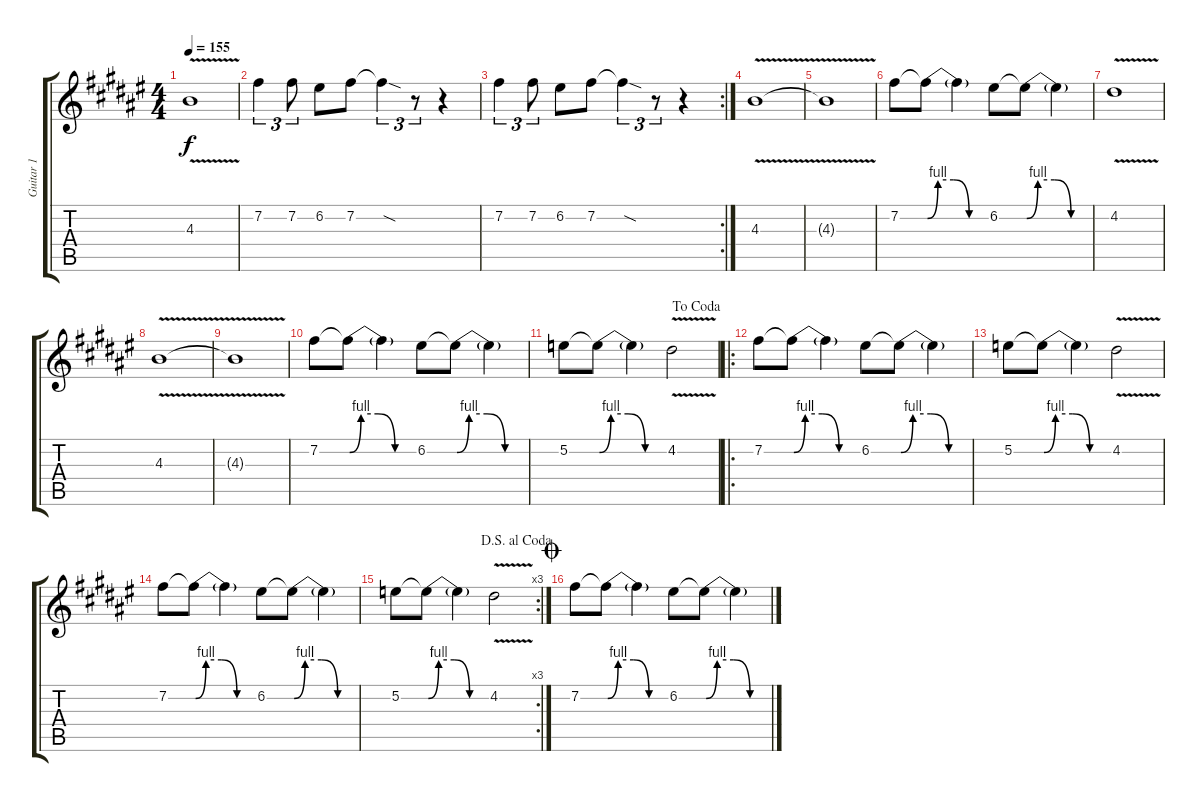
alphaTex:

\track ("Guitar 1" "Guitar 1") {instrument distortionguitar}
\staff {score tabs}
\tuning (E4 B3 G3 D3 A2 E2) {hide}
\ts (4 4)
\tempo 155
\clef g2
\ks d#minor
4.3{v t}.1{dy f} |
7.2.4{tu (3 2)} 7.2.8{tu (3 2)} 6.2.8 7.2.8 7.2{sod t}.4{tu (3 2)} r.8{tu (3 2)} r.4 |
\rc 2
7.2.4{tu (3 2)} 7.2.8{tu (3 2)} 6.2.8 7.2.8 7.2{sod t}.4{tu (3 2)} r.8{tu (3 2)} r.4 |
\ks f#
4.3{v}.1 |
\ks d#minor
4.3{v t}.1 |
7.2.8 7.2{be (custom 0 0 10 4 25 4 40 0 60 0) t}.8 7.2{t}.4 6.2.8 6.2{be (custom 0 0 10 4 25 4 40 0 60 0) t}.8 6.2{t}.4 |
4.2{v}.1 |
\ks f#
4.3{v}.1 |
\ks d#minor
4.3{v t}.1 |
7.2.8 7.2{be (custom 0 0 10 4 25 4 40 0 60 0) t}.8 7.2{t}.4 6.2.8 6.2{be (custom 0 0 10 4 25 4 40 0 60 0) t}.8 6.2{t}.4 |
\jump dacoda
5.2.8 5.2{be (custom 0 0 10 4 25 4 40 0 60 0) t}.8 5.2{t}.4 4.2{v}.2 |
\ro
\ks f#
7.2.8 7.2{be (custom 0 0 10 4 25 4 40 0 60 0) t}.8 7.2{t}.4 6.2.8 6.2{be (custom 0 0 10 4 25 4 40 0 60 0) t}.8 6.2{t}.4 |
\ks d#minor
5.2.8 5.2{be (custom 0 0 10 4 25 4 40 0 60 0) t}.8 5.2{t}.4 4.2{v}.2 |
7.2.8 7.2{be (custom 0 0 10 4 25 4 40 0 60 0) t}.8 7.2{t}.4 6.2.8 6.2{be (custom 0 0 10 4 25 4 40 0 60 0) t}.8 6.2{t}.4 |
\rc 3
\jump dalsegnoalcoda
5.2.8 5.2{be (custom 0 0 10 4 25 4 40 0 60 0) t}.8 5.2{t}.4 4.2{v}.2 |
\jump coda
\ks f#
7.2.8 7.2{be (custom 0 0 10 4 25 4 40 0 60 0) t}.8 7.2{t}.4 6.2.8 6.2{be (custom 0 0 10 4 25 4 40 0 60 0) t}.8 6.2{t}.4
